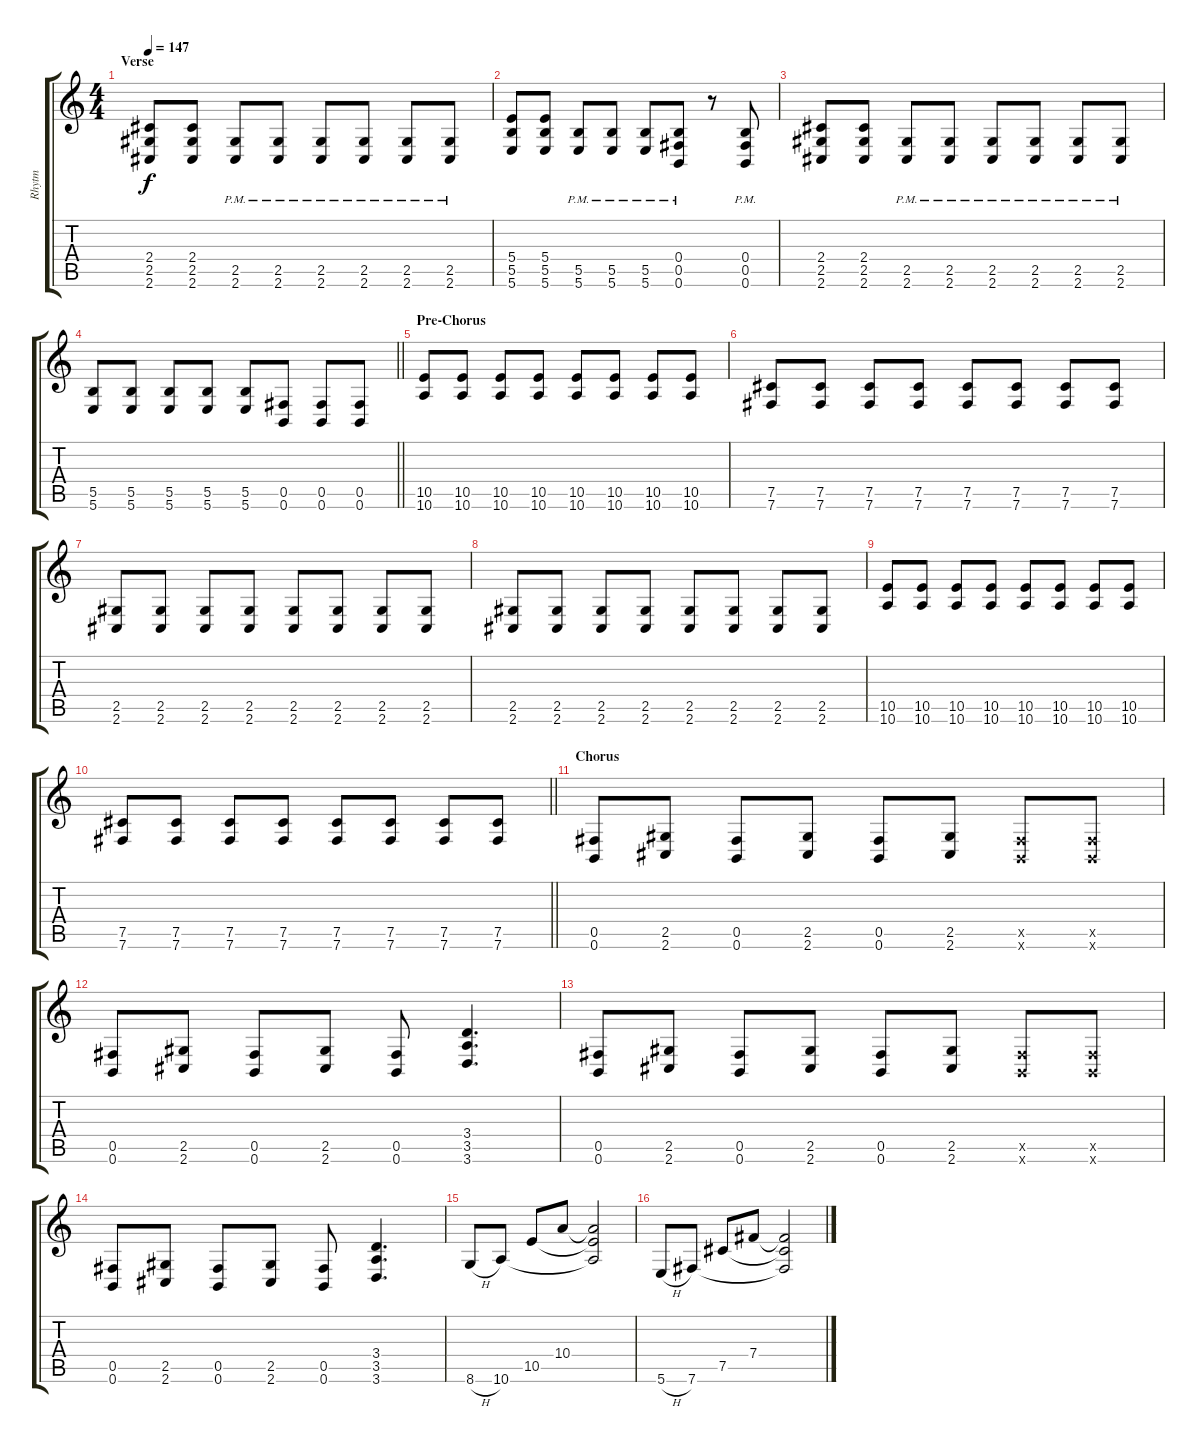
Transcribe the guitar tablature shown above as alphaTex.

\track ("Rhytm" "Rhytm") {instrument distortionguitar}
\staff {score tabs}
\tuning (Db4 Ab3 E3 B2 Gb2 B1) {hide}
\ts (4 4)
\section ("" "Verse")
\tempo 147
\clef g2
\ks c
(2.4 2.5 2.6).8{dy f} (2.4 2.5 2.6).8 (2.5{pm} 2.6{pm}).8 (2.5{pm} 2.6{pm}).8 (2.5{pm} 2.6{pm}).8 (2.5{pm} 2.6{pm}).8 (2.5{pm} 2.6{pm}).8 (2.5{pm} 2.6{pm}).8 |
(5.4 5.5 5.6).8 (5.4 5.5 5.6).8 (5.5{pm} 5.6{pm}).8 (5.5{pm} 5.6{pm}).8 (5.5{pm} 5.6{pm}).8 (0.4{pm} 0.5{pm} 0.6{pm}).8 r.8 (0.4{pm} 0.5{pm} 0.6{pm}).8 |
(2.4 2.5 2.6).8 (2.4 2.5 2.6).8 (2.5{pm} 2.6{pm}).8 (2.5{pm} 2.6{pm}).8 (2.5{pm} 2.6{pm}).8 (2.5{pm} 2.6{pm}).8 (2.5{pm} 2.6{pm}).8 (2.5{pm} 2.6{pm}).8 |
\barLineRight lightlight
(5.5 5.6).8 (5.5 5.6).8 (5.5 5.6).8 (5.5 5.6).8 (5.5 5.6).8 (0.5 0.6).8 (0.5 0.6).8 (0.5 0.6).8 |
\section ("" "Pre-Chorus")
(10.5 10.6).8 (10.5 10.6).8 (10.5 10.6).8 (10.5 10.6).8 (10.5 10.6).8 (10.5 10.6).8 (10.5 10.6).8 (10.5 10.6).8 |
(7.5 7.6).8 (7.5 7.6).8 (7.5 7.6).8 (7.5 7.6).8 (7.5 7.6).8 (7.5 7.6).8 (7.5 7.6).8 (7.5 7.6).8 |
(2.5 2.6).8 (2.5 2.6).8 (2.5 2.6).8 (2.5 2.6).8 (2.5 2.6).8 (2.5 2.6).8 (2.5 2.6).8 (2.5 2.6).8 |
(2.5 2.6).8 (2.5 2.6).8 (2.5 2.6).8 (2.5 2.6).8 (2.5 2.6).8 (2.5 2.6).8 (2.5 2.6).8 (2.5 2.6).8 |
(10.5 10.6).8 (10.5 10.6).8 (10.5 10.6).8 (10.5 10.6).8 (10.5 10.6).8 (10.5 10.6).8 (10.5 10.6).8 (10.5 10.6).8 |
\barLineRight lightlight
(7.5 7.6).8 (7.5 7.6).8 (7.5 7.6).8 (7.5 7.6).8 (7.5 7.6).8 (7.5 7.6).8 (7.5 7.6).8 (7.5 7.6).8 |
\section ("" "Chorus")
(0.5 0.6).8 (2.5 2.6).8 (0.5 0.6).8 (2.5 2.6).8 (0.5 0.6).8 (2.5 2.6).8 (0.5{x} 0.6{x}).8 (0.5{x} 0.6{x}).8 |
(0.5 0.6).8 (2.5 2.6).8 (0.5 0.6).8 (2.5 2.6).8 (0.5 0.6).8 (3.4 3.5 3.6).4{d} |
(0.5 0.6).8 (2.5 2.6).8 (0.5 0.6).8 (2.5 2.6).8 (0.5 0.6).8 (2.5 2.6).8 (0.5{x} 0.6{x}).8 (0.5{x} 0.6{x}).8 |
(0.5 0.6).8 (2.5 2.6).8 (0.5 0.6).8 (2.5 2.6).8 (0.5 0.6).8 (3.4 3.5 3.6).4{d} |
8.6{h}.8{instrument electricguitarclean} 10.6.8 10.5.8 10.4.8 (10.4{t} 10.5{t} 10.6{t}).2 |
5.6{h}.8{instrument electricguitarclean} 7.6.8 7.5.8 7.4.8 (7.4{t} 7.5{t} 7.6{t}).2
